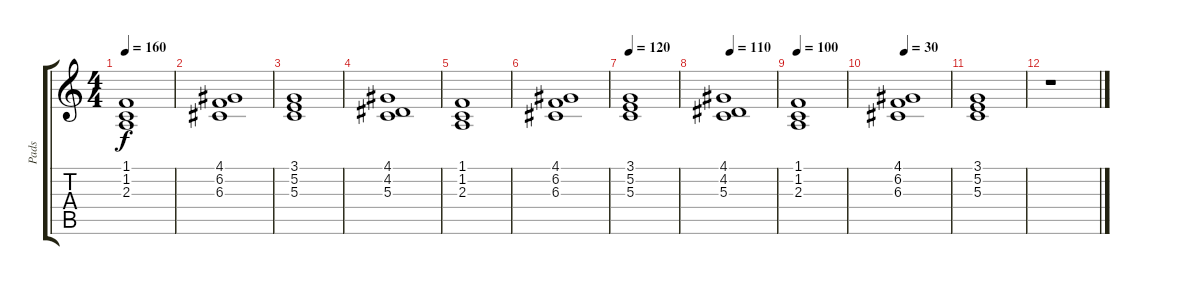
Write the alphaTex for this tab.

\track ("Pads" "Pads") {instrument stringensemble1}
\staff {score tabs}
\tuning (E4 B3 G3 D3 A2 E2) {hide}
\ts (4 4)
\tempo 160
\clef g2
\ks c
(1.1 1.2 2.3).1{dy f} |
(4.1 6.2 6.3).1 |
(3.1 5.2 5.3).1 |
(4.1 4.2 5.3).1 |
(1.1 1.2 2.3).1 |
(4.1 6.2 6.3).1 |
\tempo 120
(3.1 5.2 5.3).1 |
\tempo 110
(4.1 4.2 5.3).1 |
\tempo 100
(1.1 1.2 2.3).1 |
\tempo 30
(4.1 6.2 6.3).1 |
(3.1 5.2 5.3).1 |
r.1
